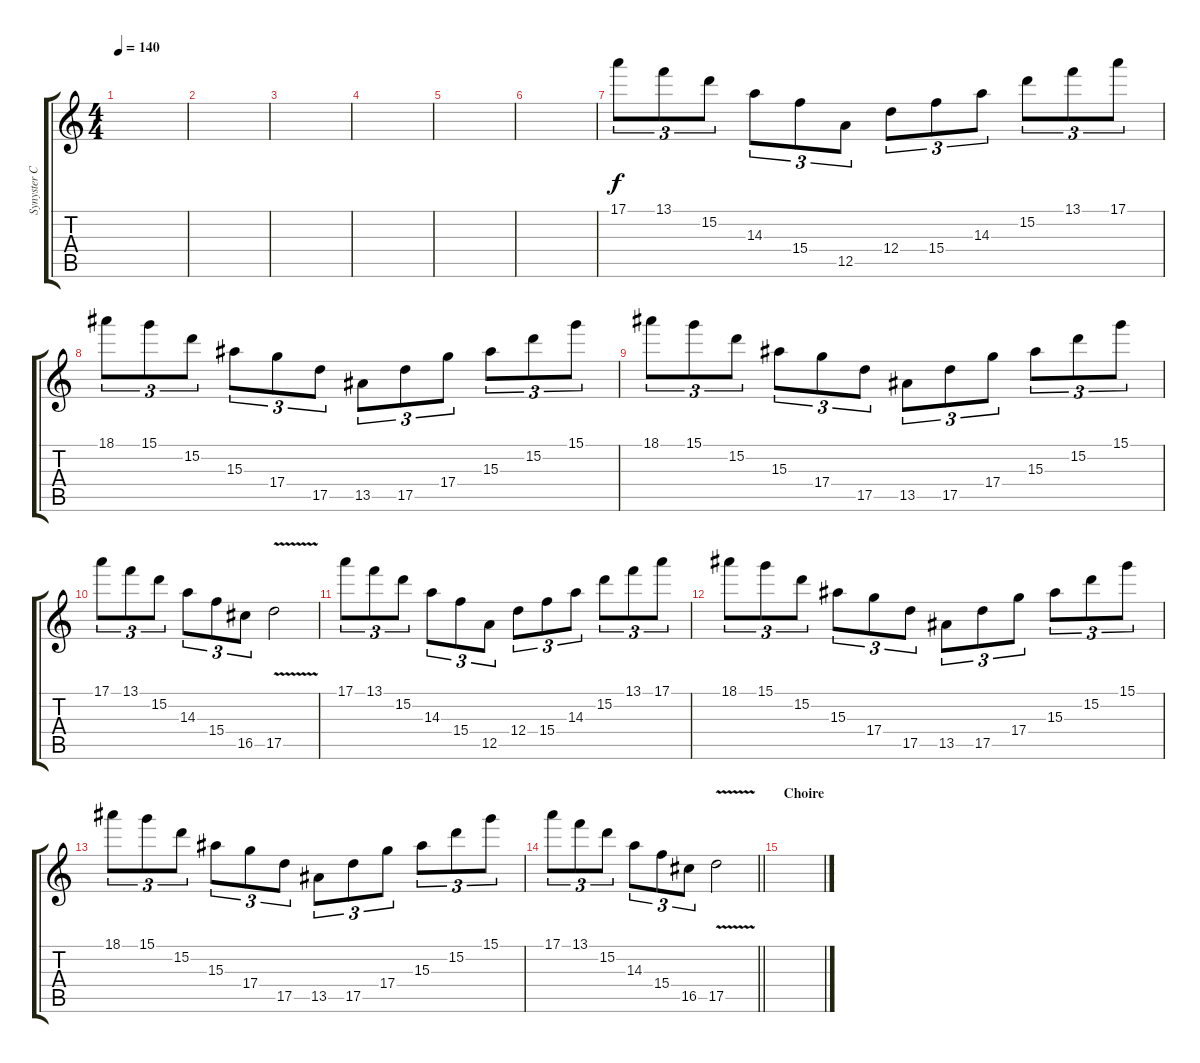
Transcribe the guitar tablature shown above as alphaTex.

\track ("Synyster Center" "Synyster C") {instrument distortionguitar}
\staff {score tabs}
\tuning (E4 B3 G3 D3 A2 D2) {hide}
\ts (4 4)
\tempo 140
\clef g2
\ks c
|
|
|
|
|
|
17.1.8{tu (3 2)} 13.1.8{tu (3 2)} 15.2.8{tu (3 2)} 14.3.8{tu (3 2)} 15.4.8{tu (3 2)} 12.5.8{tu (3 2)} 12.4.8{tu (3 2)} 15.4.8{tu (3 2)} 14.3.8{tu (3 2)} 15.2.8{tu (3 2)} 13.1.8{tu (3 2)} 17.1.8{tu (3 2)} |
18.1.8{tu (3 2)} 15.1.8{tu (3 2)} 15.2.8{tu (3 2)} 15.3.8{tu (3 2)} 17.4.8{tu (3 2)} 17.5.8{tu (3 2)} 13.5.8{tu (3 2)} 17.5.8{tu (3 2)} 17.4.8{tu (3 2)} 15.3.8{tu (3 2)} 15.2.8{tu (3 2)} 15.1.8{tu (3 2)} |
18.1.8{tu (3 2)} 15.1.8{tu (3 2)} 15.2.8{tu (3 2)} 15.3.8{tu (3 2)} 17.4.8{tu (3 2)} 17.5.8{tu (3 2)} 13.5.8{tu (3 2)} 17.5.8{tu (3 2)} 17.4.8{tu (3 2)} 15.3.8{tu (3 2)} 15.2.8{tu (3 2)} 15.1.8{tu (3 2)} |
17.1.8{tu (3 2)} 13.1.8{tu (3 2)} 15.2.8{tu (3 2)} 14.3.8{tu (3 2)} 15.4.8{tu (3 2)} 16.5.8{tu (3 2)} 17.5{v}.2 |
17.1.8{tu (3 2)} 13.1.8{tu (3 2)} 15.2.8{tu (3 2)} 14.3.8{tu (3 2)} 15.4.8{tu (3 2)} 12.5.8{tu (3 2)} 12.4.8{tu (3 2)} 15.4.8{tu (3 2)} 14.3.8{tu (3 2)} 15.2.8{tu (3 2)} 13.1.8{tu (3 2)} 17.1.8{tu (3 2)} |
18.1.8{tu (3 2)} 15.1.8{tu (3 2)} 15.2.8{tu (3 2)} 15.3.8{tu (3 2)} 17.4.8{tu (3 2)} 17.5.8{tu (3 2)} 13.5.8{tu (3 2)} 17.5.8{tu (3 2)} 17.4.8{tu (3 2)} 15.3.8{tu (3 2)} 15.2.8{tu (3 2)} 15.1.8{tu (3 2)} |
18.1.8{tu (3 2)} 15.1.8{tu (3 2)} 15.2.8{tu (3 2)} 15.3.8{tu (3 2)} 17.4.8{tu (3 2)} 17.5.8{tu (3 2)} 13.5.8{tu (3 2)} 17.5.8{tu (3 2)} 17.4.8{tu (3 2)} 15.3.8{tu (3 2)} 15.2.8{tu (3 2)} 15.1.8{tu (3 2)} |
\barLineRight lightlight
17.1.8{tu (3 2)} 13.1.8{tu (3 2)} 15.2.8{tu (3 2)} 14.3.8{tu (3 2)} 15.4.8{tu (3 2)} 16.5.8{tu (3 2)} 17.5{v}.2 |
\section ("" "Choire")
